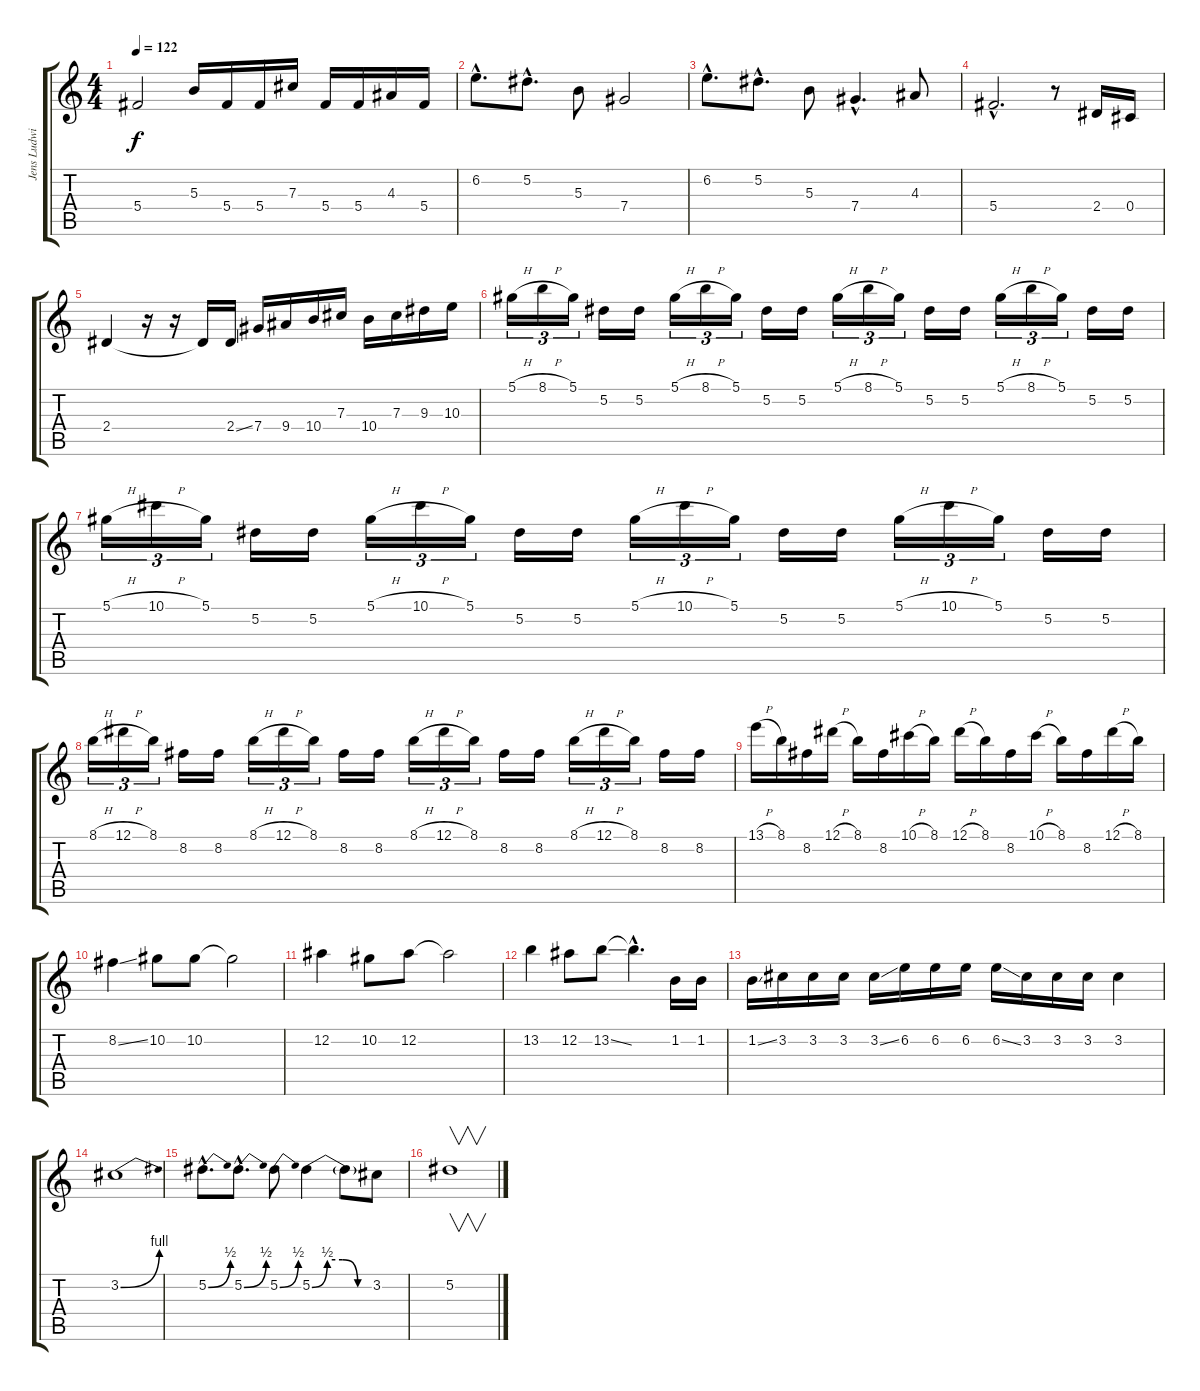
\track ("Jens Ludwig" "Jens Ludwi") {instrument overdrivenguitar}
\staff {score tabs}
\tuning (Eb4 Bb3 Gb3 Db3 Ab2 Eb2) {hide}
\ts (4 4)
\tempo 122
\clef g2
\ks c
5.4{t}.2{dy f} 5.3.16 5.4.16 5.4.16 7.3.16 5.4.16 5.4.16 4.3.16 5.4.16 |
6.2{hac}.8{d} 5.2{hac}.8{d} 5.3.8 7.4.2 |
6.2{hac}.8{d} 5.2{hac}.8{d} 5.3.8 7.4{hac}.4{d} 4.3.8 |
5.4{hac}.2{d} r.8 2.4.16 0.4.16 |
2.4.4 r.16 r.16 2.4{t}.16 2.4{ss}.16 7.4.16 9.4.16 10.4.16 7.3.16 10.4.16 7.3.16 9.3.16 10.3.16 |
5.1{h}.16{tu (3 2)} 8.1{h}.16{tu (3 2)} 5.1.16{tu (3 2)} 5.2.16 5.2.16 5.1{h}.16{tu (3 2)} 8.1{h}.16{tu (3 2)} 5.1.16{tu (3 2)} 5.2.16 5.2.16 5.1{h}.16{tu (3 2)} 8.1{h}.16{tu (3 2)} 5.1.16{tu (3 2)} 5.2.16 5.2.16 5.1{h}.16{tu (3 2)} 8.1{h}.16{tu (3 2)} 5.1.16{tu (3 2)} 5.2.16 5.2.16 |
5.1{h}.16{tu (3 2)} 10.1{h}.16{tu (3 2)} 5.1.16{tu (3 2)} 5.2.16 5.2.16 5.1{h}.16{tu (3 2)} 10.1{h}.16{tu (3 2)} 5.1.16{tu (3 2)} 5.2.16 5.2.16 5.1{h}.16{tu (3 2)} 10.1{h}.16{tu (3 2)} 5.1.16{tu (3 2)} 5.2.16 5.2.16 5.1{h}.16{tu (3 2)} 10.1{h}.16{tu (3 2)} 5.1.16{tu (3 2)} 5.2.16 5.2.16 |
8.1{h}.16{tu (3 2)} 12.1{h}.16{tu (3 2)} 8.1.16{tu (3 2)} 8.2.16 8.2.16 8.1{h}.16{tu (3 2)} 12.1{h}.16{tu (3 2)} 8.1.16{tu (3 2)} 8.2.16 8.2.16 8.1{h}.16{tu (3 2)} 12.1{h}.16{tu (3 2)} 8.1.16{tu (3 2)} 8.2.16 8.2.16 8.1{h}.16{tu (3 2)} 12.1{h}.16{tu (3 2)} 8.1.16{tu (3 2)} 8.2.16 8.2.16 |
13.1{h}.16 8.1.16 8.2.16 12.1{h}.16 8.1.16 8.2.16 10.1{h}.16 8.1.16 12.1{h}.16 8.1.16 8.2.16 10.1{h}.16 8.1.16 8.2.16 12.1{h}.16 8.1.16 |
8.2{ss}.4 10.2.8 10.2.8 10.2{t}.2 |
12.2.4 10.2.8 12.2.8 12.2{t}.2 |
13.2.4 12.2.8 13.2{ss}.8 13.2{hac t}.4{d} 1.2.16 1.2.16 |
1.2{ss}.16 3.2.16 3.2.16 3.2.16 3.2{ss}.16 6.2.16 6.2.16 6.2.16 6.2{ss}.16 3.2.16 3.2.16 3.2.16 3.2.4 |
3.2{be (bend 0 0 60 4)}.1 |
5.2{be (bend 0 0 60 2) hac}.8{d} 5.2{be (bend 0 0 60 2) hac}.8{d} 5.2{be (bend 0 0 60 2)}.8 5.2{be (custom 0 0 15 2 30 2 45 0 60 0)}.4 5.2{t}.8 3.2.8 |
5.2.1{v}
